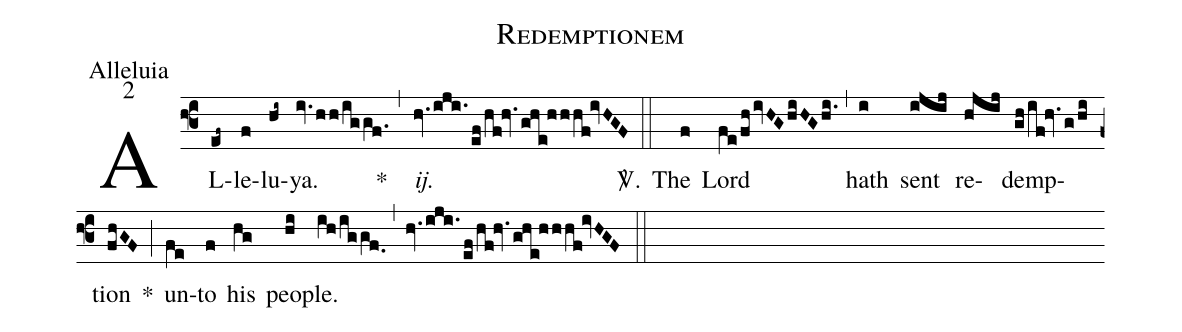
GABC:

name:Redemptionem;
office-part:Alleluia;
mode:2;
%%
(f3) AL(ef~)le(f)lu(hi~)ya.(iv./hh/iggf.1) *(,) <i>ij.</i>(hv.1/iji./ef/hf!hv.1/ghe!hhhf!ivHGF) <sp>V/</sp>.(::) The(f) Lord(fe/fh/ivHG/hiHG/hi.) (,) hath(i) sent(ijij) re(hjij)demp(gh/if!hv.1/g/hi)tion(fhGF) *(;) un(fe)to(f) his(hg) peo(hi)ple.(ih/iggf.0) (,) (hv.1/iji./ef/hf!hv.1/ghe!hhhf!ivHGF) (::)
